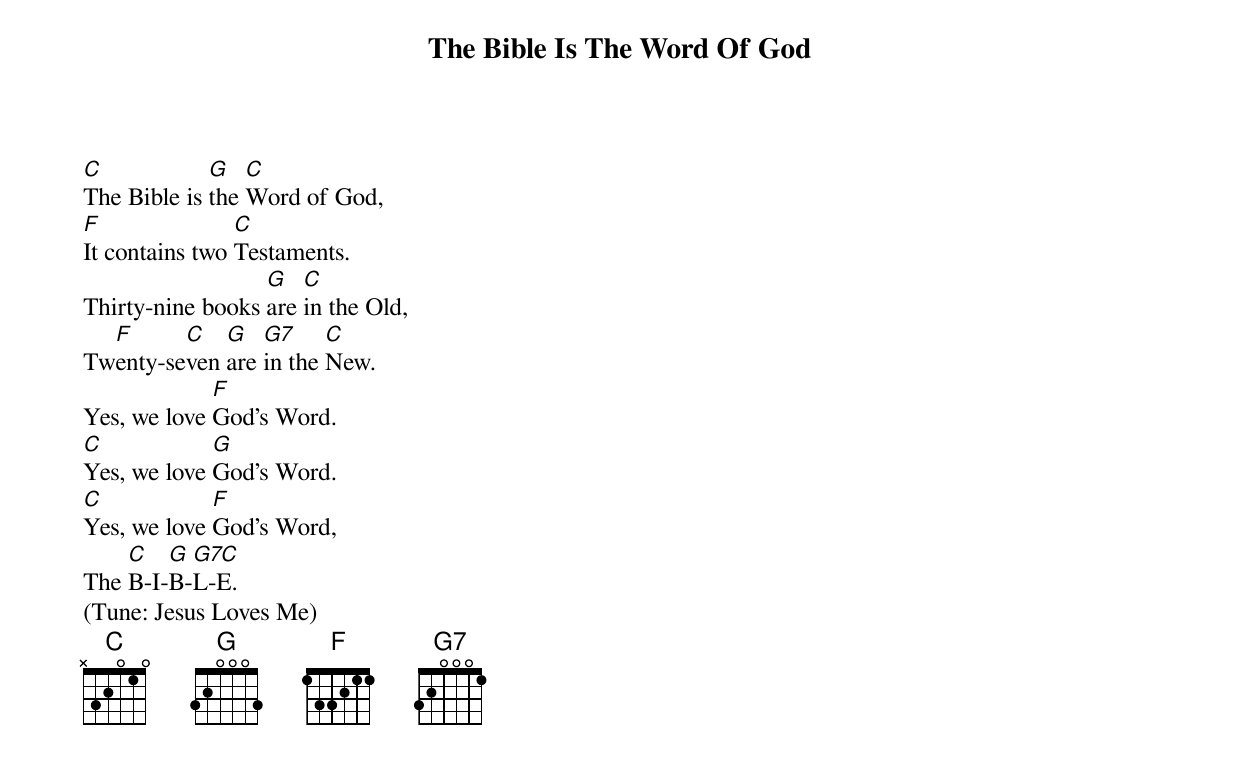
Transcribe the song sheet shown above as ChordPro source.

{title: The Bible Is The Word Of God}


[C]The Bible is [G]the [C]Word of God,
[F]It contains two [C]Testaments.
Thirty-nine books [G]are [C]in the Old,
Tw[F]enty-se[C]ven [G]are [G7]in the [C]New.
Yes, we love [F]God's Word.
[C]Yes, we love [G]God's Word.
[C]Yes, we love [F]God's Word,
The [C]B-I-[G]B-[G7C]L-E.
(Tune: Jesus Loves Me)
